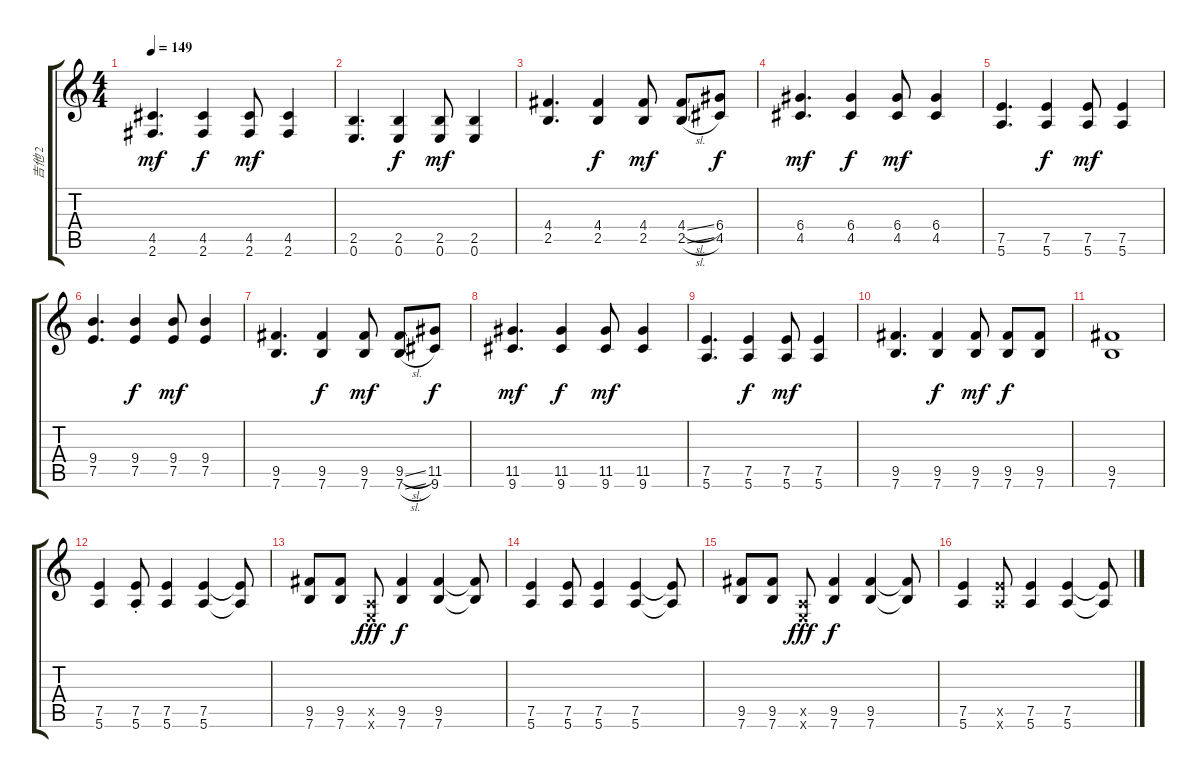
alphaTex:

\track ("吉他 2" "吉他 2") {instrument overdrivenguitar}
\staff {score tabs}
\tuning (E4 B3 G3 D3 A2 E2) {hide}
\ts (4 4)
\tempo 149
\clef g2
\ks c
(4.5 2.6).4{d dy mf} (4.5 2.6).4{dy f} (4.5 2.6).8{dy mf} (4.5 2.6).4 |
(2.5 0.6).4{d} (2.5 0.6).4{dy f} (2.5 0.6).8{dy mf} (2.5 0.6).4 |
(4.4 2.5).4{d} (4.4 2.5).4{dy f} (4.4 2.5).8{dy mf} (4.4{sl} 2.5{sl}).8 (6.4 4.5).8{dy f} |
(6.4 4.5).4{d dy mf} (6.4 4.5).4{dy f} (6.4 4.5).8{dy mf} (6.4 4.5).4 |
(7.5 5.6).4{d} (7.5 5.6).4{dy f} (7.5 5.6).8{dy mf} (7.5 5.6).4 |
(9.4 7.5).4{d} (9.4 7.5).4{dy f} (9.4 7.5).8{dy mf} (9.4 7.5).4 |
(9.5 7.6).4{d} (9.5 7.6).4{dy f} (9.5 7.6).8{dy mf} (9.5{sl} 7.6{sl}).8 (11.5 9.6).8{dy f} |
(11.5 9.6).4{d dy mf} (11.5 9.6).4{dy f} (11.5 9.6).8{dy mf} (11.5 9.6).4 |
(7.5 5.6).4{d} (7.5 5.6).4{dy f} (7.5 5.6).8{dy mf} (7.5 5.6).4 |
(9.5 7.6).4{d} (9.5 7.6).4{dy f} (9.5 7.6).8{dy mf} (9.5 7.6).8{dy f} (9.5 7.6).8 |
(9.5 7.6).1 |
(7.5 5.6).4 (7.5{st} 5.6{st}).8 (7.5 5.6).4 (7.5 5.6).4 (7.5{t} 5.6{t}).8 |
(9.5 7.6).8 (9.5 7.6).8 (0.5{x} 0.6{x}).8{dy fff} (9.5 7.6).4{dy f} (9.5 7.6).4 (9.5{t} 7.6{t}).8 |
(7.5 5.6).4 (7.5 5.6).8 (7.5 5.6).4 (7.5 5.6).4 (7.5{t} 5.6{t}).8 |
(9.5 7.6).8 (9.5 7.6).8 (0.5{x} 0.6{x}).8{dy fff} (9.5 7.6).4{dy f} (9.5 7.6).4 (9.5{t} 7.6{t}).8 |
(7.5 5.6).4 (7.5{x} 5.6{x}).8 (7.5 5.6).4 (7.5 5.6).4 (7.5{t} 5.6{t}).8
